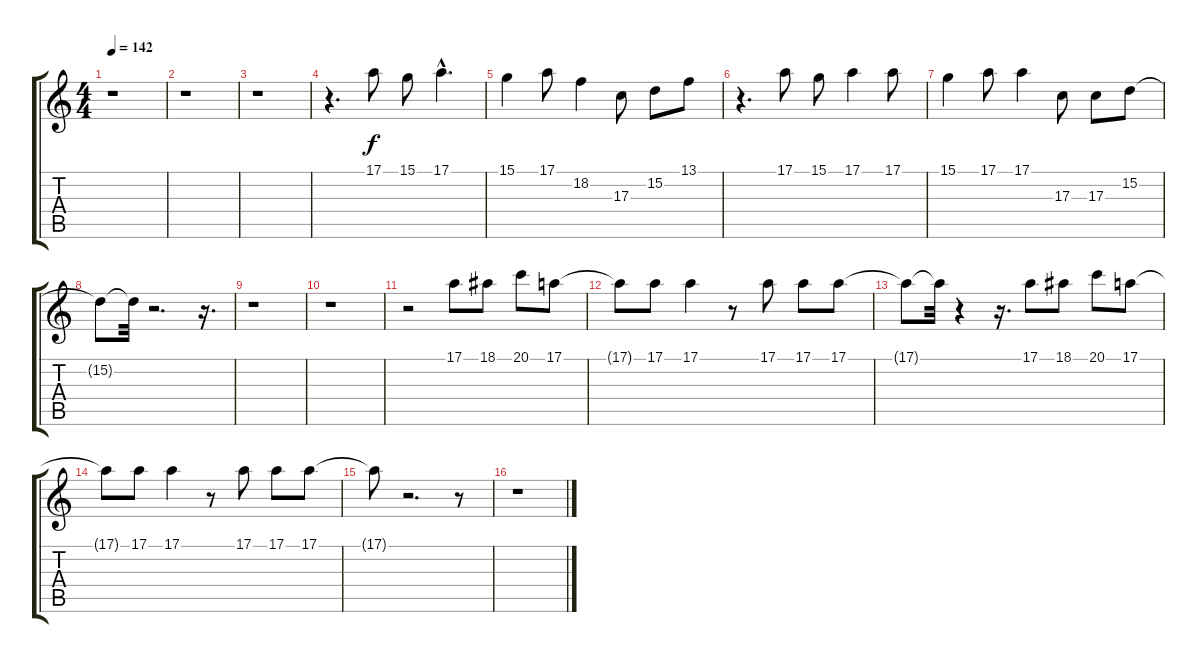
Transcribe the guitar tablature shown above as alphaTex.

\track "" {instrument synthbrass1}
\staff {score tabs}
\tuning (E4 B3 G3 D3 A2 E2) {hide}
\ts (4 4)
\tempo 142
\clef g2
\ks c
r.1{dy fff} |
r.1 |
r.1 |
r.4{d} 17.1.8{dy f instrument synthbrass1} 15.1.8 17.1{hac}.4{d} |
15.1.4 17.1.8 18.2.4 17.3.8 15.2.8 13.1.8 |
r.4{d} 17.1.8 15.1.8 17.1.4 17.1.8 |
15.1.4 17.1.8 17.1.4 17.3.8 17.3.8 15.2.8 |
15.2{t}.8 15.2{t}.32 r.2{d} r.16{d} |
r.1 |
r.1 |
r.2 17.1.8 18.1.8 20.1.8 17.1.8 |
17.1{t}.8 17.1.8 17.1.4 r.8 17.1.8 17.1.8 17.1.8 |
17.1{t}.8 17.1{t}.32 r.4 r.16{d} 17.1.8 18.1.8 20.1.8 17.1.8 |
17.1{t}.8 17.1.8 17.1.4 r.8 17.1.8 17.1.8 17.1.8 |
17.1{t}.8 r.2{d} r.8 |
r.1
